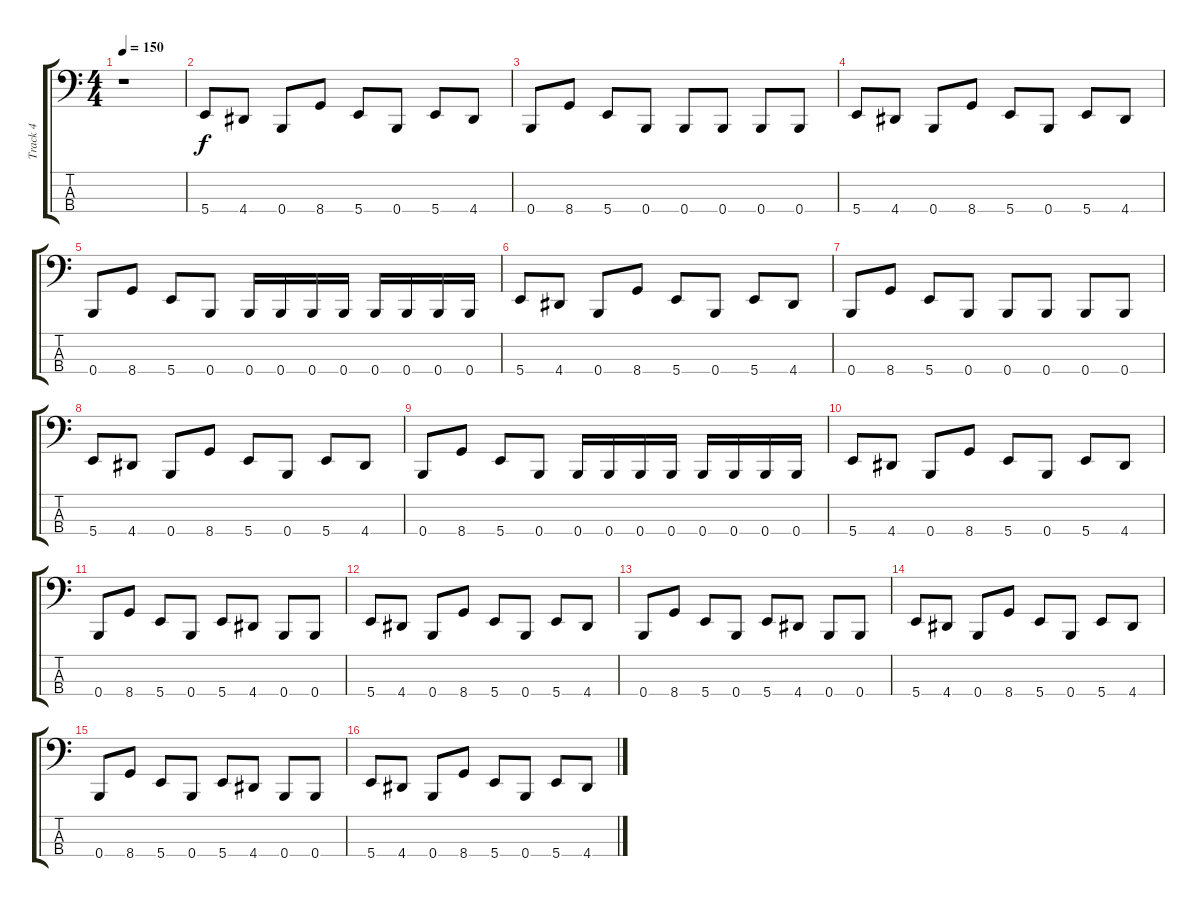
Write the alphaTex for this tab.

\track ("Track 4" "Track 4") {instrument electricbasspick}
\staff {score tabs}
\tuning (E2 B1 Gb1 B0) {hide}
\ts (4 4)
\tempo 150
\clef f4
\ks c
r.1{dy f instrument electricbasspick} |
5.4.8 4.4.8 0.4.8 8.4.8 5.4.8 0.4.8 5.4.8 4.4.8 |
0.4.8 8.4.8 5.4.8 0.4.8 0.4.8 0.4.8 0.4.8 0.4.8 |
5.4.8 4.4.8 0.4.8 8.4.8 5.4.8 0.4.8 5.4.8 4.4.8 |
0.4.8 8.4.8 5.4.8 0.4.8 0.4.16 0.4.16 0.4.16 0.4.16 0.4.16 0.4.16 0.4.16 0.4.16 |
5.4.8 4.4.8 0.4.8 8.4.8 5.4.8 0.4.8 5.4.8 4.4.8 |
0.4.8 8.4.8 5.4.8 0.4.8 0.4.8 0.4.8 0.4.8 0.4.8 |
5.4.8 4.4.8 0.4.8 8.4.8 5.4.8 0.4.8 5.4.8 4.4.8 |
0.4.8 8.4.8 5.4.8 0.4.8 0.4.16 0.4.16 0.4.16 0.4.16 0.4.16 0.4.16 0.4.16 0.4.16 |
5.4.8 4.4.8 0.4.8 8.4.8 5.4.8 0.4.8 5.4.8 4.4.8 |
0.4.8 8.4.8 5.4.8 0.4.8 5.4.8 4.4.8 0.4.8 0.4.8 |
5.4.8 4.4.8 0.4.8 8.4.8 5.4.8 0.4.8 5.4.8 4.4.8 |
0.4.8 8.4.8 5.4.8 0.4.8 5.4.8 4.4.8 0.4.8 0.4.8 |
5.4.8 4.4.8 0.4.8 8.4.8 5.4.8 0.4.8 5.4.8 4.4.8 |
0.4.8 8.4.8 5.4.8 0.4.8 5.4.8 4.4.8 0.4.8 0.4.8 |
5.4.8 4.4.8 0.4.8 8.4.8 5.4.8 0.4.8 5.4.8 4.4.8
